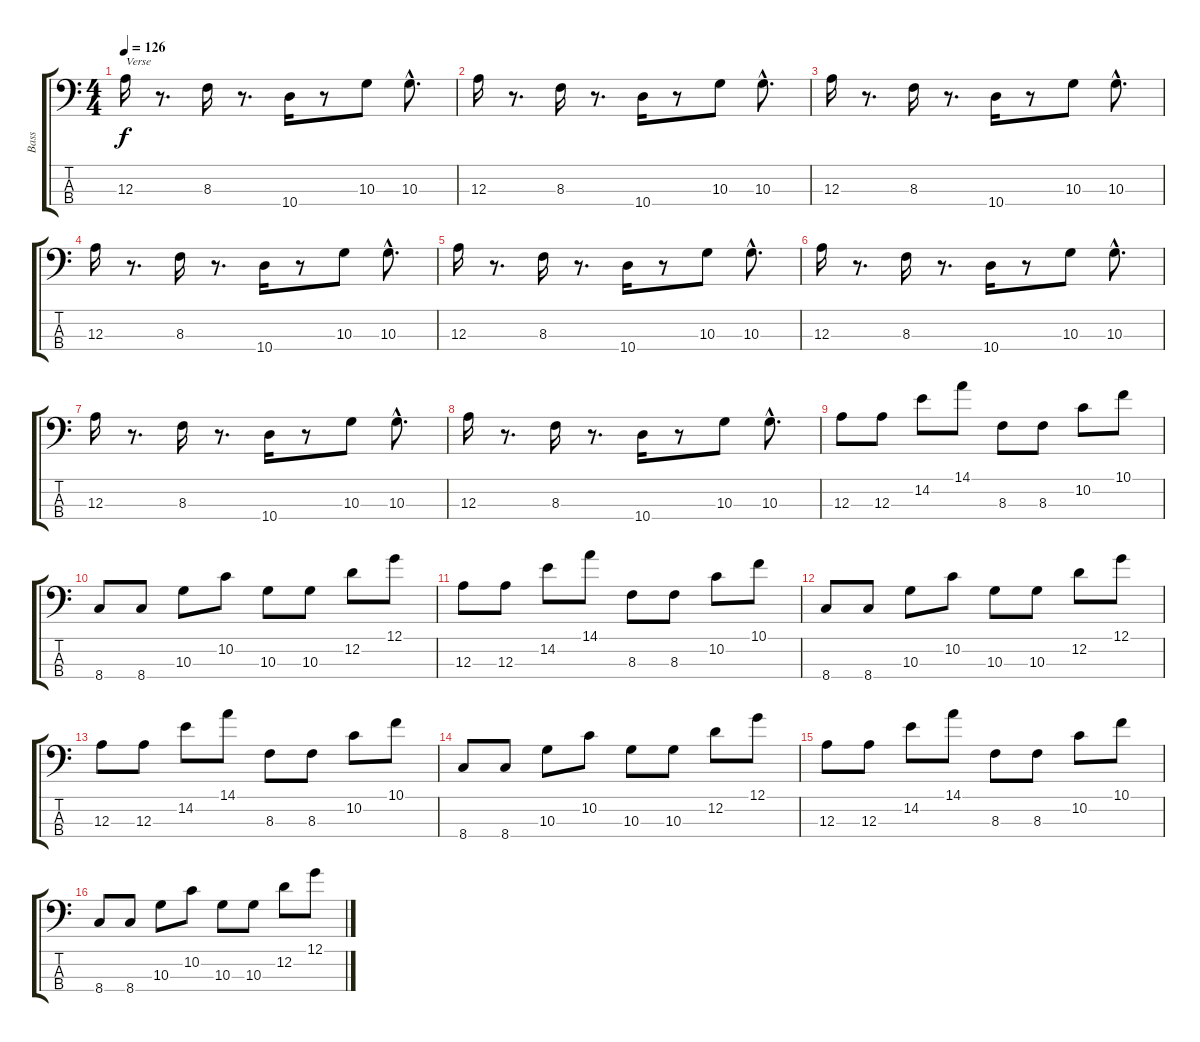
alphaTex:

\track ("Bass" "Bass") {instrument electricbassfinger}
\staff {score tabs}
\tuning (G2 D2 A1 E1) {hide}
\ts (4 4)
\tempo 126
\clef f4
\ks c
12.3.16{txt "Verse" dy f} r.8{d} 8.3.16 r.8{d} 10.4.16 r.8 10.3.8 10.3{hac}.8{d} |
12.3.16 r.8{d} 8.3.16 r.8{d} 10.4.16 r.8 10.3.8 10.3{hac}.8{d} |
12.3.16 r.8{d} 8.3.16 r.8{d} 10.4.16 r.8 10.3.8 10.3{hac}.8{d} |
12.3.16 r.8{d} 8.3.16 r.8{d} 10.4.16 r.8 10.3.8 10.3{hac}.8{d} |
12.3.16 r.8{d} 8.3.16 r.8{d} 10.4.16 r.8 10.3.8 10.3{hac}.8{d} |
12.3.16 r.8{d} 8.3.16 r.8{d} 10.4.16 r.8 10.3.8 10.3{hac}.8{d} |
12.3.16 r.8{d} 8.3.16 r.8{d} 10.4.16 r.8 10.3.8 10.3{hac}.8{d} |
12.3.16 r.8{d} 8.3.16 r.8{d} 10.4.16 r.8 10.3.8 10.3{hac}.8{d} |
12.3.8 12.3.8 14.2.8 14.1.8 8.3.8 8.3.8 10.2.8 10.1.8 |
8.4.8 8.4.8 10.3.8 10.2.8 10.3.8 10.3.8 12.2.8 12.1.8 |
12.3.8 12.3.8 14.2.8 14.1.8 8.3.8 8.3.8 10.2.8 10.1.8 |
8.4.8 8.4.8 10.3.8 10.2.8 10.3.8 10.3.8 12.2.8 12.1.8 |
12.3.8 12.3.8 14.2.8 14.1.8 8.3.8 8.3.8 10.2.8 10.1.8 |
8.4.8 8.4.8 10.3.8 10.2.8 10.3.8 10.3.8 12.2.8 12.1.8 |
12.3.8 12.3.8 14.2.8 14.1.8 8.3.8 8.3.8 10.2.8 10.1.8 |
8.4.8 8.4.8 10.3.8 10.2.8 10.3.8 10.3.8 12.2.8 12.1.8
